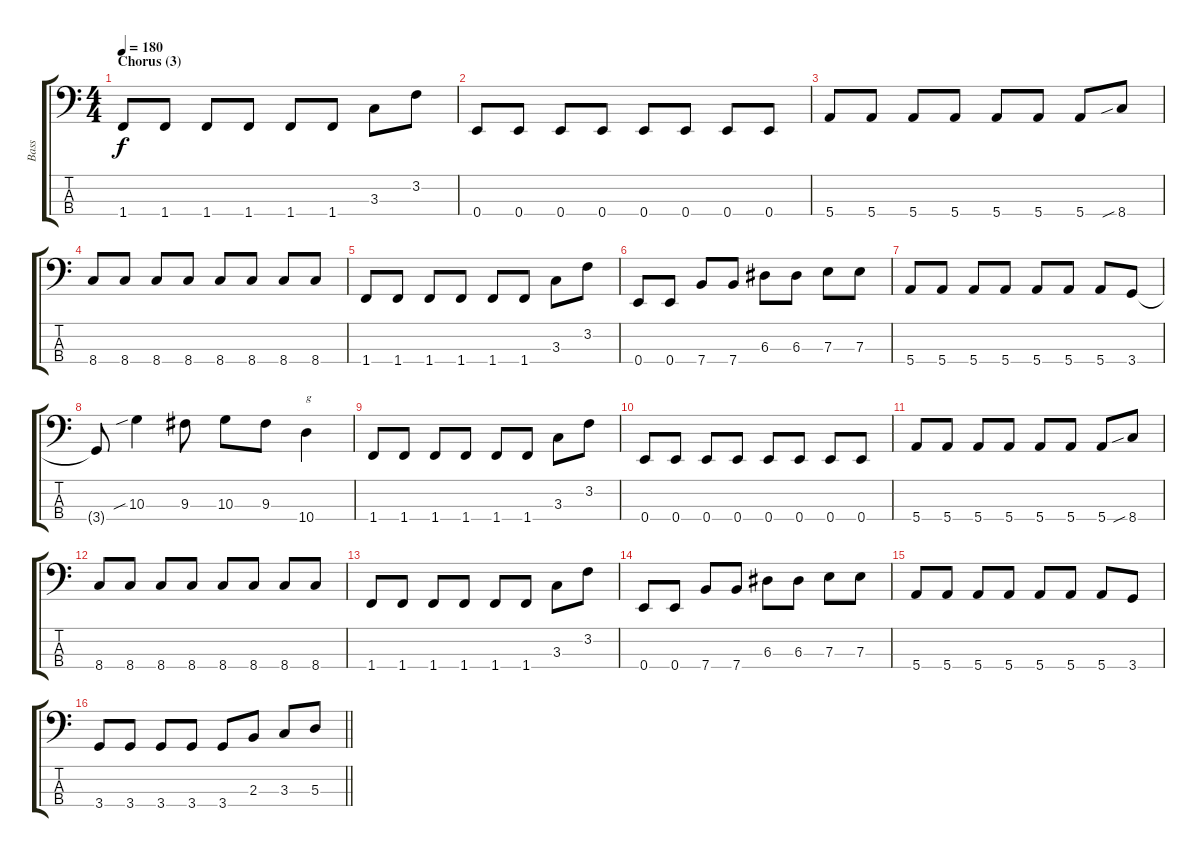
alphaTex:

\track ("Bass" "Bass") {instrument electricbasspick}
\staff {score tabs}
\tuning (G2 D2 A1 E1) {hide}
\ts (4 4)
\section ("" "Chorus (3)")
\tempo 180
\clef f4
\ks c
1.4.8{dy f} 1.4.8 1.4.8 1.4.8 1.4.8 1.4.8 3.3.8 3.2.8 |
0.4.8 0.4.8 0.4.8 0.4.8 0.4.8 0.4.8 0.4.8 0.4.8 |
5.4.8 5.4.8 5.4.8 5.4.8 5.4.8 5.4.8 5.4.8 8.4{sib}.8 |
8.4.8 8.4.8 8.4.8 8.4.8 8.4.8 8.4.8 8.4.8 8.4.8 |
1.4.8 1.4.8 1.4.8 1.4.8 1.4.8 1.4.8 3.3.8 3.2.8 |
0.4.8 0.4.8 7.4.8 7.4.8 6.3.8 6.3.8 7.3.8 7.3.8 |
5.4.8 5.4.8 5.4.8 5.4.8 5.4.8 5.4.8 5.4.8 3.4.8 |
3.4{t}.8 10.3{sib}.4 9.3.8 10.3.8 9.3.8 10.4.4{txt "g"} |
1.4.8 1.4.8 1.4.8 1.4.8 1.4.8 1.4.8 3.3.8 3.2.8 |
0.4.8 0.4.8 0.4.8 0.4.8 0.4.8 0.4.8 0.4.8 0.4.8 |
5.4.8 5.4.8 5.4.8 5.4.8 5.4.8 5.4.8 5.4.8 8.4{sib}.8 |
8.4.8 8.4.8 8.4.8 8.4.8 8.4.8 8.4.8 8.4.8 8.4.8 |
1.4.8 1.4.8 1.4.8 1.4.8 1.4.8 1.4.8 3.3.8 3.2.8 |
0.4.8 0.4.8 7.4.8 7.4.8 6.3.8 6.3.8 7.3.8 7.3.8 |
5.4.8 5.4.8 5.4.8 5.4.8 5.4.8 5.4.8 5.4.8 3.4.8 |
\barLineRight lightlight
3.4.8 3.4.8 3.4.8 3.4.8 3.4.8 2.3.8 3.3.8 5.3.8
